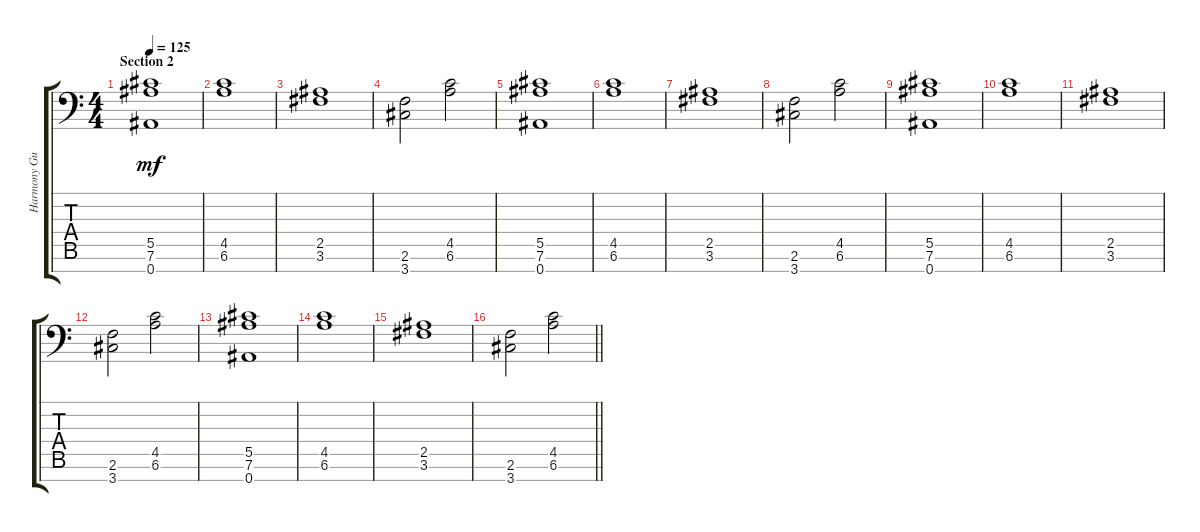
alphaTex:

\track ("Harmony Guitar" "Harmony Gu") {instrument distortionguitar}
\staff {score tabs}
\tuning (Eb4 Bb3 Gb3 Db3 Ab2 Eb2 Bb1) {hide}
\ts (4 4)
\section ("" "Section 2")
\tempo 125
\clef f4
\ks c
(5.5 7.6 0.7).1{dy mf} |
(4.5 6.6).1 |
(2.5 3.6).1 |
(2.6 3.7).2 (4.5 6.6).2 |
(5.5 7.6 0.7).1 |
(4.5 6.6).1 |
(2.5 3.6).1 |
(2.6 3.7).2 (4.5 6.6).2 |
(5.5 7.6 0.7).1 |
(4.5 6.6).1 |
(2.5 3.6).1 |
(2.6 3.7).2 (4.5 6.6).2 |
(5.5 7.6 0.7).1 |
(4.5 6.6).1 |
(2.5 3.6).1 |
\barLineRight lightlight
(2.6 3.7).2 (4.5 6.6).2
